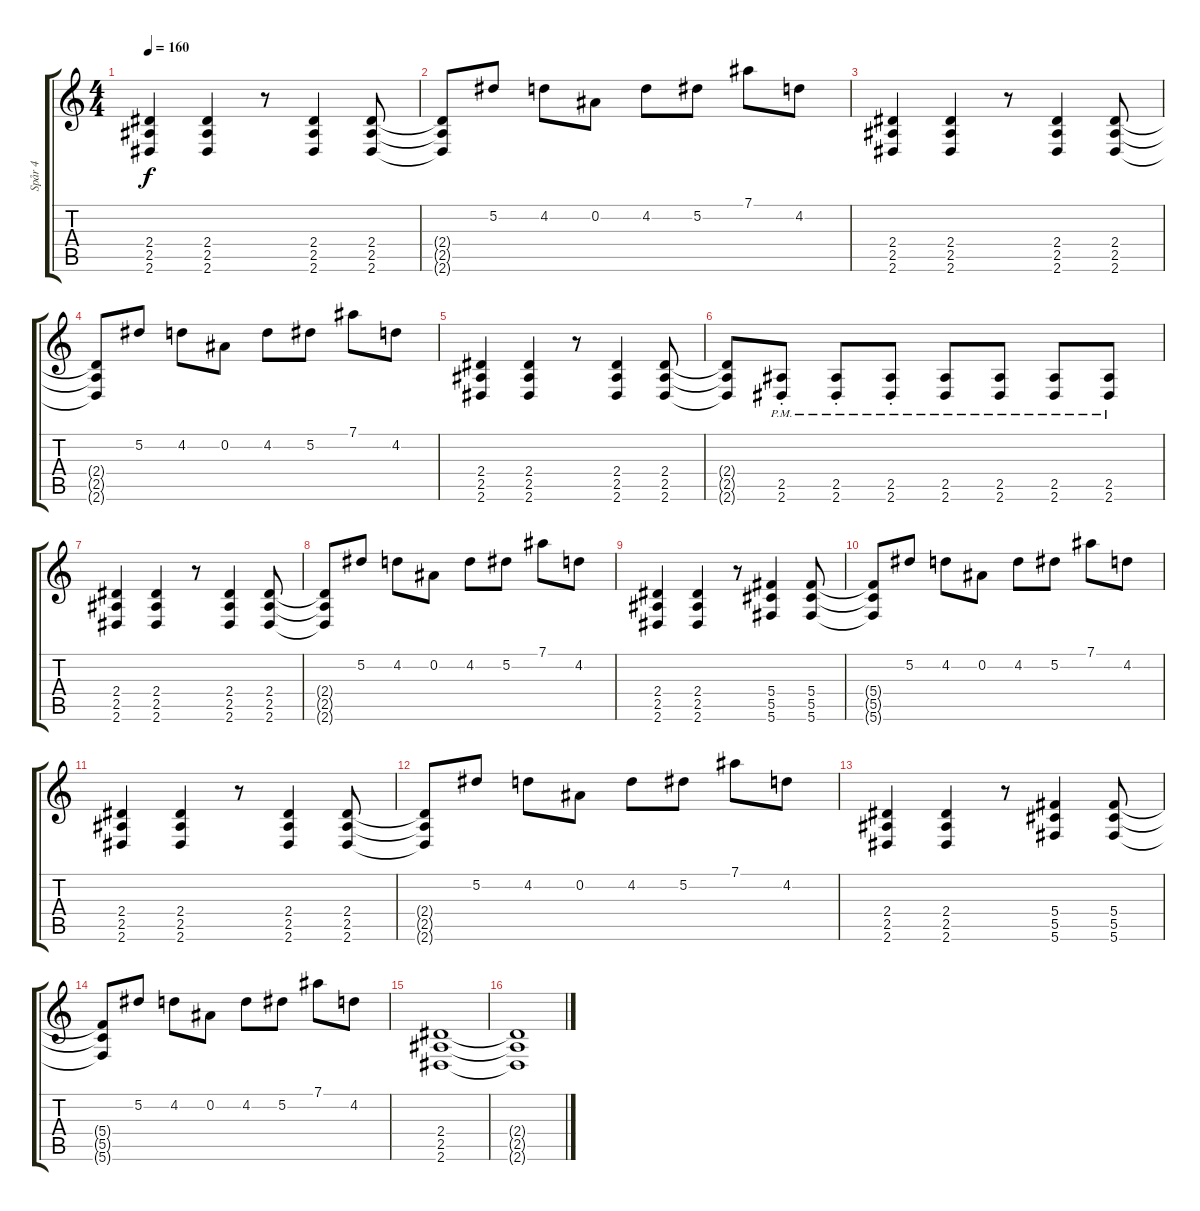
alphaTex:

\track ("Spår 4" "Spår 4") {instrument distortionguitar}
\staff {score tabs}
\tuning (Eb4 Bb3 Gb3 Db3 Ab2 Db2) {hide}
\ts (4 4)
\tempo 160
\clef g2
\ks c
(2.4 2.5 2.6).4{dy f} (2.4 2.5 2.6).4 r.8 (2.4 2.5 2.6).4 (2.4 2.5 2.6).8 |
(2.4{t} 2.5{t} 2.6{t}).8 5.2.8 4.2.8 0.2.8 4.2.8 5.2.8 7.1.8 4.2.8 |
(2.4 2.5 2.6).4 (2.4 2.5 2.6).4 r.8 (2.4 2.5 2.6).4 (2.4 2.5 2.6).8 |
(2.4{t} 2.5{t} 2.6{t}).8 5.2.8 4.2.8 0.2.8 4.2.8 5.2.8 7.1.8 4.2.8 |
(2.4 2.5 2.6).4 (2.4 2.5 2.6).4 r.8 (2.4 2.5 2.6).4 (2.4 2.5 2.6).8 |
(2.4{t} 2.5{t} 2.6{t}).8 (2.5{pm st} 2.6{pm st}).8 (2.5{pm st} 2.6{pm st}).8 (2.5{pm st} 2.6{pm st}).8 (2.5{pm} 2.6{pm}).8 (2.5{pm} 2.6{pm}).8 (2.5{pm} 2.6{pm}).8 (2.5{pm} 2.6{pm}).8 |
(2.4 2.5 2.6).4 (2.4 2.5 2.6).4 r.8 (2.4 2.5 2.6).4 (2.4 2.5 2.6).8 |
(2.4{t} 2.5{t} 2.6{t}).8 5.2.8 4.2.8 0.2.8 4.2.8 5.2.8 7.1.8 4.2.8 |
(2.4 2.5 2.6).4 (2.4 2.5 2.6).4 r.8 (5.4 5.5 5.6).4 (5.4 5.5 5.6).8 |
(5.4{t} 5.5{t} 5.6{t}).8 5.2.8 4.2.8 0.2.8 4.2.8 5.2.8 7.1.8 4.2.8 |
(2.4 2.5 2.6).4 (2.4 2.5 2.6).4 r.8 (2.4 2.5 2.6).4 (2.4 2.5 2.6).8 |
(2.4{t} 2.5{t} 2.6{t}).8 5.2.8 4.2.8 0.2.8 4.2.8 5.2.8 7.1.8 4.2.8 |
(2.4 2.5 2.6).4 (2.4 2.5 2.6).4 r.8 (5.4 5.5 5.6).4 (5.4 5.5 5.6).8 |
(5.4{t} 5.5{t} 5.6{t}).8 5.2.8 4.2.8 0.2.8 4.2.8 5.2.8 7.1.8 4.2.8 |
(2.4 2.5 2.6).1{volume 8} |
(2.4{t} 2.5{t} 2.6{t}).1
